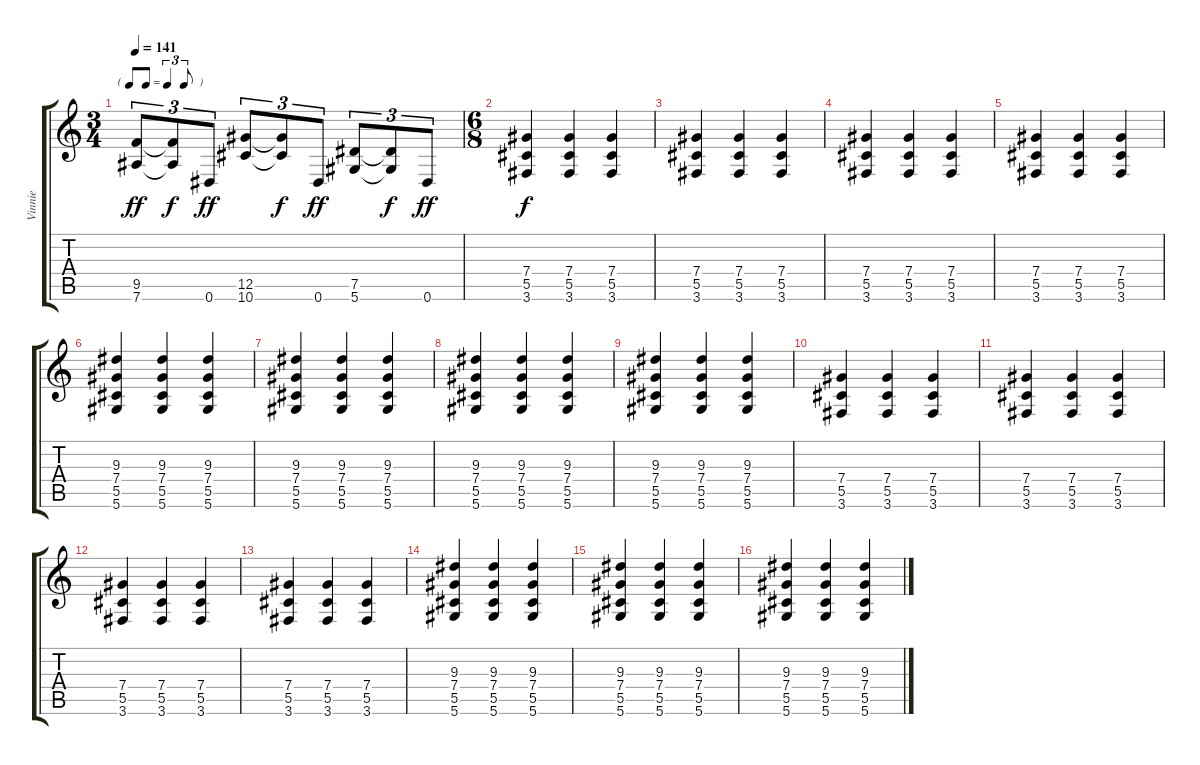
\track ("Vinnie" "Vinnie") {instrument distortionguitar}
\staff {score tabs}
\tuning (Eb4 Bb3 Gb3 Db3 Ab2 Eb2) {hide}
\ts (3 4)
\tf triplet8th
\tempo 141
\clef g2
\ks c
(9.5 7.6).8{tu (3 2) dy ff} (9.5{t} 7.6{t}).8{tu (3 2) dy f} 0.6.8{tu (3 2) dy ff} (12.5 10.6).8{tu (3 2)} (12.5{t} 10.6{t}).8{tu (3 2) dy f} 0.6.8{tu (3 2) dy ff} (7.5 5.6).8{tu (3 2)} (7.5{t} 5.6{t}).8{tu (3 2) dy f} 0.6.8{tu (3 2) dy ff} |
\ts (6 8)
(7.4 5.5 3.6).4{dy f} (7.4 5.5 3.6).4 (7.4 5.5 3.6).4 |
(7.4 5.5 3.6).4 (7.4 5.5 3.6).4 (7.4 5.5 3.6).4 |
(7.4 5.5 3.6).4 (7.4 5.5 3.6).4 (7.4 5.5 3.6).4 |
(7.4 5.5 3.6).4 (7.4 5.5 3.6).4 (7.4 5.5 3.6).4 |
(9.3 7.4 5.5 5.6).4 (9.3 7.4 5.5 5.6).4 (9.3 7.4 5.5 5.6).4 |
(9.3 7.4 5.5 5.6).4 (9.3 7.4 5.5 5.6).4 (9.3 7.4 5.5 5.6).4 |
(9.3 7.4 5.5 5.6).4 (9.3 7.4 5.5 5.6).4 (9.3 7.4 5.5 5.6).4 |
(9.3 7.4 5.5 5.6).4 (9.3 7.4 5.5 5.6).4 (9.3 7.4 5.5 5.6).4 |
(7.4 5.5 3.6).4 (7.4 5.5 3.6).4 (7.4 5.5 3.6).4 |
(7.4 5.5 3.6).4 (7.4 5.5 3.6).4 (7.4 5.5 3.6).4 |
(7.4 5.5 3.6).4 (7.4 5.5 3.6).4 (7.4 5.5 3.6).4 |
(7.4 5.5 3.6).4 (7.4 5.5 3.6).4 (7.4 5.5 3.6).4 |
(9.3 7.4 5.5 5.6).4 (9.3 7.4 5.5 5.6).4 (9.3 7.4 5.5 5.6).4 |
(9.3 7.4 5.5 5.6).4 (9.3 7.4 5.5 5.6).4 (9.3 7.4 5.5 5.6).4 |
(9.3 7.4 5.5 5.6).4 (9.3 7.4 5.5 5.6).4 (9.3 7.4 5.5 5.6).4
